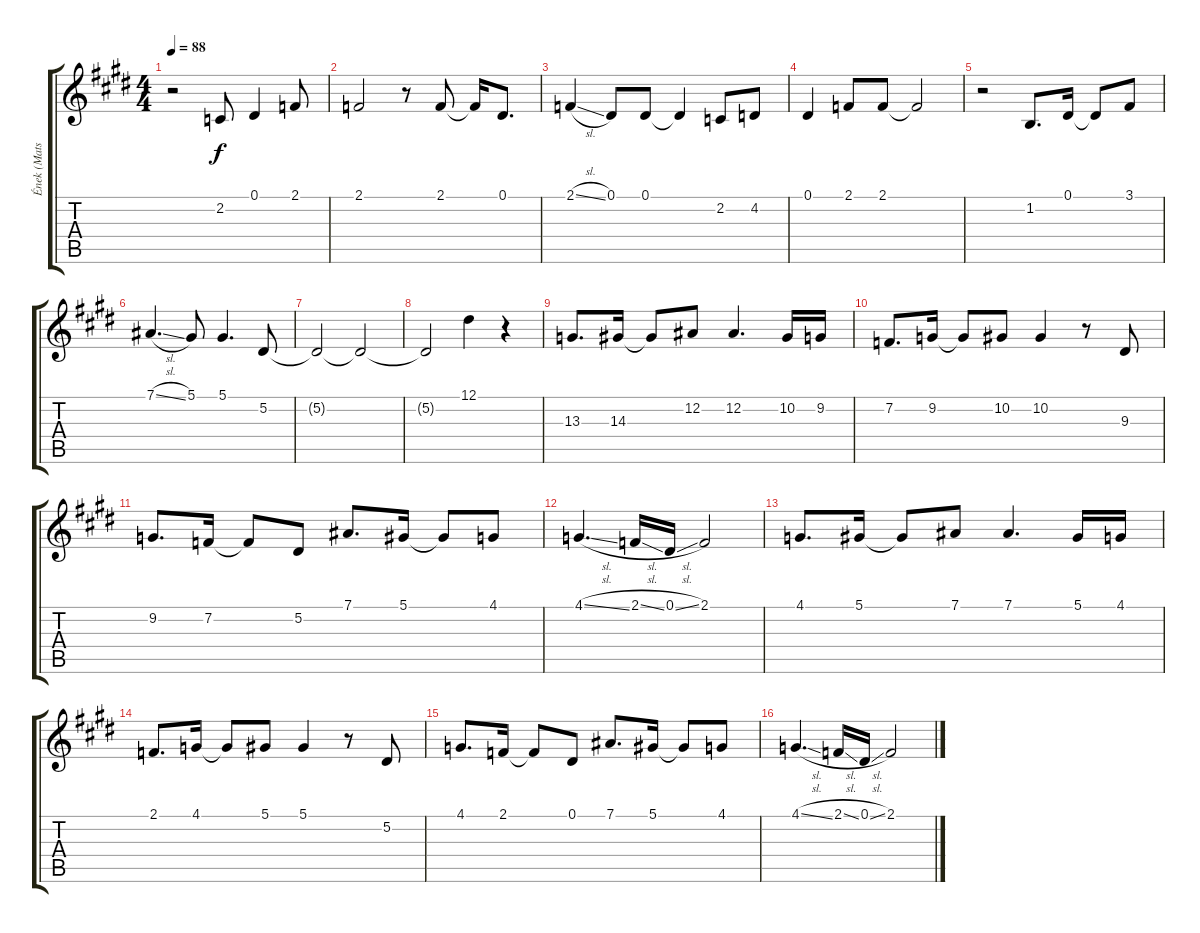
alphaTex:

\track ("Ének (Mats Levén)" "Ének (Mats") {instrument tenorsax}
\staff {score tabs}
\tuning (Eb4 Bb3 Gb3 Db3 Ab2 Eb2) {hide}
\ts (4 4)
\tempo 88
\clef g2
\ks e
r.2{dy f} 2.2.8 0.1.4 2.1.8 |
2.1.2 r.8 2.1.8 2.1{t}.16 0.1.8{d} |
2.1{sl}.4 0.1.8 0.1.8 0.1{t}.4 2.2.8 4.2.8 |
0.1.4 2.1.8 2.1.8 2.1{t}.2 |
r.2 1.2.8{d} 0.1.16 0.1{t}.8 3.1.8 |
7.1{sl}.4{d} 5.1.8 5.1.4{d} 5.2.8 |
5.2{t}.2 5.2{t}.2 |
5.2{t}.2 12.1.4 r.4 |
13.3.8{d} 14.3.16 14.3{t}.8 12.2.8 12.2.4{d} 10.2.16 9.2.16 |
7.2.8{d} 9.2.16 9.2{t}.8 10.2.8 10.2.4 r.8 9.3.8 |
9.2.8{d} 7.2.16 7.2{t}.8 5.2.8 7.1.8{d} 5.1.16 5.1{t}.8 4.1.8 |
4.1{sl}.4{d} 2.1{sl}.16 0.1{sl}.16 2.1.2 |
4.1.8{d} 5.1.16 5.1{t}.8 7.1.8 7.1.4{d} 5.1.16 4.1.16 |
2.1.8{d} 4.1.16 4.1{t}.8 5.1.8 5.1.4 r.8 5.2.8 |
4.1.8{d} 2.1.16 2.1{t}.8 0.1.8 7.1.8{d} 5.1.16 5.1{t}.8 4.1.8 |
4.1{sl}.4{d} 2.1{sl}.16 0.1{sl}.16 2.1.2
